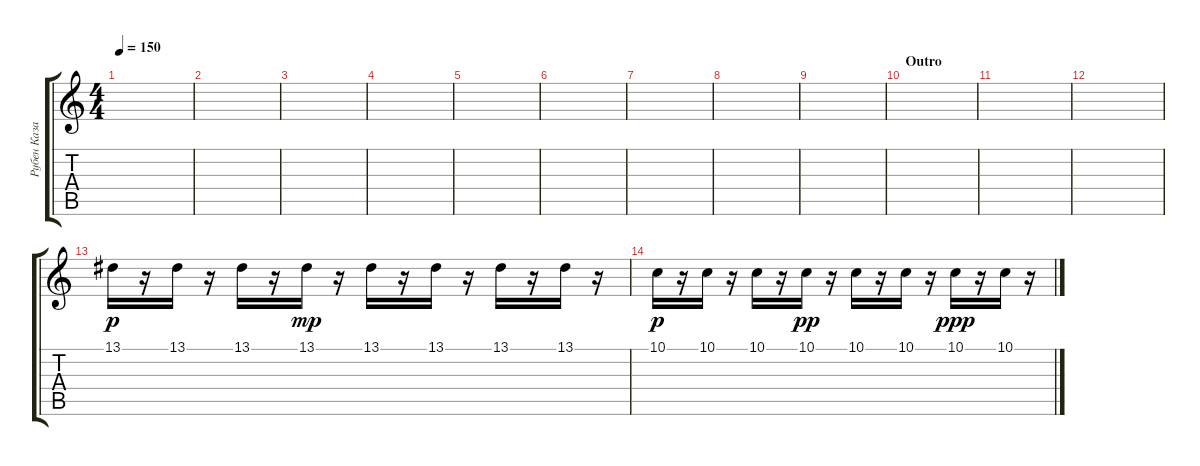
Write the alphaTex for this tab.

\track ("Рубен Казарьян" "Рубен Каза") {instrument fx1rain}
\staff {score tabs}
\tuning (D4 A3 F3 C3 G2 D2) {hide}
\ts (4 4)
\tempo 150
\clef g2
\ks c
|
|
|
|
|
|
|
|
|
\section ("" "Outro")
|
|
|
13.1.16{dy p} r.16 13.1.16 r.16 13.1.16 r.16 13.1.16{dy mp} r.16 13.1.16 r.16 13.1.16 r.16 13.1.16 r.16 13.1.16 r.16 |
10.1.16{dy p} r.16 10.1.16 r.16 10.1.16 r.16 10.1.16{dy pp} r.16 10.1.16 r.16 10.1.16 r.16 10.1.16{dy ppp} r.16 10.1.16 r.16
